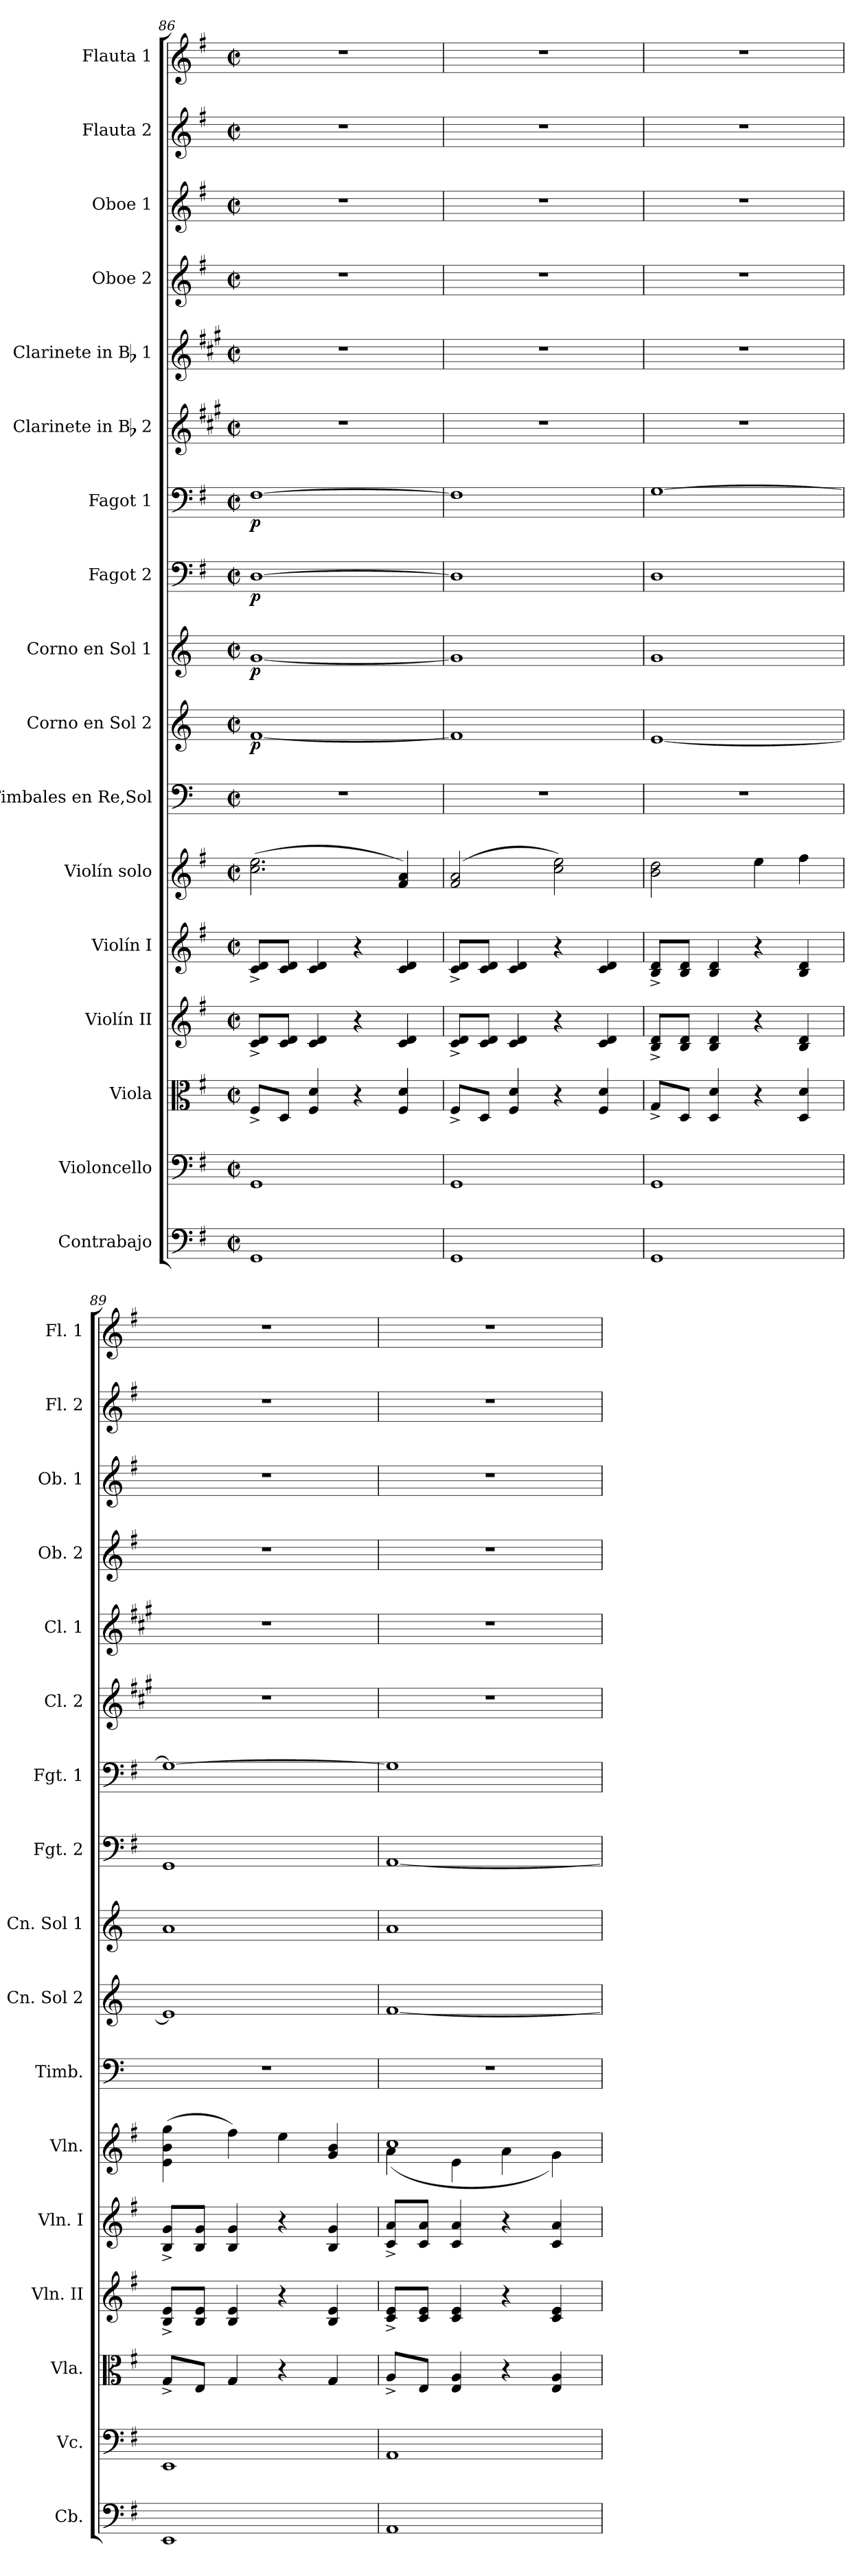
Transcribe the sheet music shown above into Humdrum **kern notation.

**kern	**kern	**kern	**kern	**kern	**kern	**kern	**kern	**dynam	**kern	**dynam	**kern	**dynam	**kern	**dynam	**kern	**kern	**kern	**kern	**kern	**kern
*part17	*part16	*part15	*part14	*part13	*part12	*part11	*part10	*part10	*part9	*part9	*part8	*part8	*part7	*part7	*part6	*part5	*part4	*part3	*part2	*part1
*staff17	*staff16	*staff15	*staff14	*staff13	*staff12	*staff11	*staff10	*staff10	*staff9	*staff9	*staff8	*staff8	*staff7	*staff7	*staff6	*staff5	*staff4	*staff3	*staff2	*staff1
*I"Contrabajo	*I"Violoncello	*I"Viola	*I"Violín II	*I"Violín I	*I"Violín solo	*I"Timbales en Re,Sol	*I"Corno en Sol 2	*	*I"Corno en Sol 1	*	*I"Fagot 2	*	*I"Fagot 1	*	*I"Clarinete in Bb 2	*I"Clarinete in Bb 1	*I"Oboe 2	*I"Oboe 1	*I"Flauta 2	*I"Flauta 1
*I'Cb.	*I'Vc.	*I'Vla.	*I'Vln. II	*I'Vln. I	*I'Vln.	*I'Timb.	*I'Cn. Sol 2	*	*I'Cn. Sol 1	*	*I'Fgt. 2	*	*I'Fgt. 1	*	*I'Cl. 2	*I'Cl. 1	*I'Ob. 2	*I'Ob. 1	*I'Fl. 2	*I'Fl. 1
!!LO:PB:g=z
*clefF4	*clefF4	*clefC3	*clefG2	*clefG2	*clefG2	*clefF4	*clefG2	*	*clefG2	*	*clefF4	*	*clefF4	*	*clefG2	*clefG2	*clefG2	*clefG2	*clefG2	*clefG2
*ITrd7c12	*	*	*	*	*	*	*ITrd3c5	*	*ITrd3c5	*	*	*	*	*	*ITrd1c2	*ITrd1c2	*	*	*	*
*k[f#]	*k[f#]	*k[f#]	*k[f#]	*k[f#]	*k[f#]	*k[]	*k[f#]	*	*k[f#]	*	*k[f#]	*	*k[f#]	*	*k[f#]	*k[f#]	*k[f#]	*k[f#]	*k[f#]	*k[f#]
*G:	*G:	*G:	*G:	*G:	*G:	*C:	*G:	*	*G:	*	*G:	*	*G:	*	*G:	*G:	*G:	*G:	*G:	*G:
*M2/2	*M2/2	*M2/2	*M2/2	*M2/2	*M2/2	*M2/2	*M2/2	*	*M2/2	*	*M2/2	*	*M2/2	*	*M2/2	*M2/2	*M2/2	*M2/2	*M2/2	*M2/2
*met(c|)	*met(c|)	*met(c|)	*met(c|)	*met(c|)	*met(c|)	*met(c|)	*met(c|)	*	*met(c|)	*	*met(c|)	*	*met(c|)	*	*met(c|)	*met(c|)	*met(c|)	*met(c|)	*met(c|)	*met(c|)
=86	=86	=86	=86	=86	=86	=86	=86	=86	=86	=86	=86	=86	=86	=86	=86	=86	=86	=86	=86	=86
1GGGi	1GGi	8F#^i/L	8ci/^ 8di^L	8ci/^ 8di^L	(2.cci\ 2.eei	1r	[<1ci	p	[<1di	p	[>1Di	p	[>1F#i	p	1r	1r	1r	1r	1r	1r
.	.	8Di/J	8ci/ 8diJ	8ci/ 8diJ	.	.	.	.	.	.	.	.	.	.	.	.	.	.	.	.
.	.	4F#i/ 4di	4ci/ 4di	4ci/ 4di	.	.	.	.	.	.	.	.	.	.	.	.	.	.	.	.
.	.	4r	4r	4r	.	.	.	.	.	.	.	.	.	.	.	.	.	.	.	.
.	.	4F#i/ 4di	4ci/ 4di	4ci/ 4di	4f#i/ 4ai)	.	.	.	.	.	.	.	.	.	.	.	.	.	.	.
=87	=87	=87	=87	=87	=87	=87	=87	=87	=87	=87	=87	=87	=87	=87	=87	=87	=87	=87	=87	=87
1GGGi	1GGi	8F#^i/L	8ci/^ 8di^L	8ci/^ 8di^L	(2f#i/ 2ai	1r	1ci]	.	1di]	.	1Di]	.	1F#i]	.	1r	1r	1r	1r	1r	1r
.	.	8Di/J	8ci/ 8diJ	8ci/ 8diJ	.	.	.	.	.	.	.	.	.	.	.	.	.	.	.	.
.	.	4F#i/ 4di	4ci/ 4di	4ci/ 4di	.	.	.	.	.	.	.	.	.	.	.	.	.	.	.	.
.	.	4r	4r	4r	2cci\ 2eei)	.	.	.	.	.	.	.	.	.	.	.	.	.	.	.
.	.	4F#i/ 4di	4ci/ 4di	4ci/ 4di	.	.	.	.	.	.	.	.	.	.	.	.	.	.	.	.
=88	=88	=88	=88	=88	=88	=88	=88	=88	=88	=88	=88	=88	=88	=88	=88	=88	=88	=88	=88	=88
1GGGi	1GGi	8G^i/L	8Bi/^ 8di^L	8Bi/^ 8di^L	2bi\ 2ddi	1r	[<1Bi	.	1di	.	1Di	.	[>1Gi	.	1r	1r	1r	1r	1r	1r
.	.	8Di/J	8Bi/ 8diJ	8Bi/ 8diJ	.	.	.	.	.	.	.	.	.	.	.	.	.	.	.	.
.	.	4Di/ 4di	4Bi/ 4di	4Bi/ 4di	.	.	.	.	.	.	.	.	.	.	.	.	.	.	.	.
.	.	4r	4r	4r	4eei\	.	.	.	.	.	.	.	.	.	.	.	.	.	.	.
.	.	4Di/ 4di	4Bi/ 4di	4Bi/ 4di	4ff#i\	.	.	.	.	.	.	.	.	.	.	.	.	.	.	.
=89	=89	=89	=89	=89	=89	=89	=89	=89	=89	=89	=89	=89	=89	=89	=89	=89	=89	=89	=89	=89
1EEEi	1EEi	8G^i/L	8Bi/^ 8ei^L	8Bi/^ 8gi^L	(4ei\ 4bi 4ggi	1r	1Bi]	.	1ei	.	1GGi	.	1Gi_>	.	1r	1r	1r	1r	1r	1r
.	.	8Ei/J	8Bi/ 8eiJ	8Bi/ 8giJ	.	.	.	.	.	.	.	.	.	.	.	.	.	.	.	.
.	.	4Gi/	4Bi/ 4ei	4Bi/ 4gi	4ff#i\)	.	.	.	.	.	.	.	.	.	.	.	.	.	.	.
.	.	4r	4r	4r	4eei\	.	.	.	.	.	.	.	.	.	.	.	.	.	.	.
.	.	4Gi/	4Bi/ 4ei	4Bi/ 4gi	4gi/ 4bi	.	.	.	.	.	.	.	.	.	.	.	.	.	.	.
=90	=90	=90	=90	=90	=90	=90	=90	=90	=90	=90	=90	=90	=90	=90	=90	=90	=90	=90	=90	=90
*	*	*	*	*	*^	*	*	*	*	*	*	*	*	*	*	*	*	*	*	*
1AAAi	1AAi	8A^i/L	8ci/^ 8ei^L	8ci/^ 8ai^L	1cci	(4ai\	1r	[<1ci	.	1ei	.	[<1AAi	.	1Gi]	.	1r	1r	1r	1r	1r	1r
.	.	8Ei/J	8ci/ 8eiJ	8ci/ 8aiJ	.	.	.	.	.	.	.	.	.	.	.	.	.	.	.	.	.
.	.	4Ei/ 4Ai	4ci/ 4ei	4ci/ 4ai	.	4ei\	.	.	.	.	.	.	.	.	.	.	.	.	.	.	.
.	.	4r	4r	4r	.	4ai\	.	.	.	.	.	.	.	.	.	.	.	.	.	.	.
.	.	4Ei/ 4Ai	4ci/ 4ei	4ci/ 4ai	.	4gi\)	.	.	.	.	.	.	.	.	.	.	.	.	.	.	.
*	*	*	*	*	*v	*v	*	*	*	*	*	*	*	*	*	*	*	*	*	*	*
=	=	=	=	=	=	=	=	=	=	=	=	=	=	=	=	=	=	=	=	=
*-	*-	*-	*-	*-	*-	*-	*-	*-	*-	*-	*-	*-	*-	*-	*-	*-	*-	*-	*-	*-
